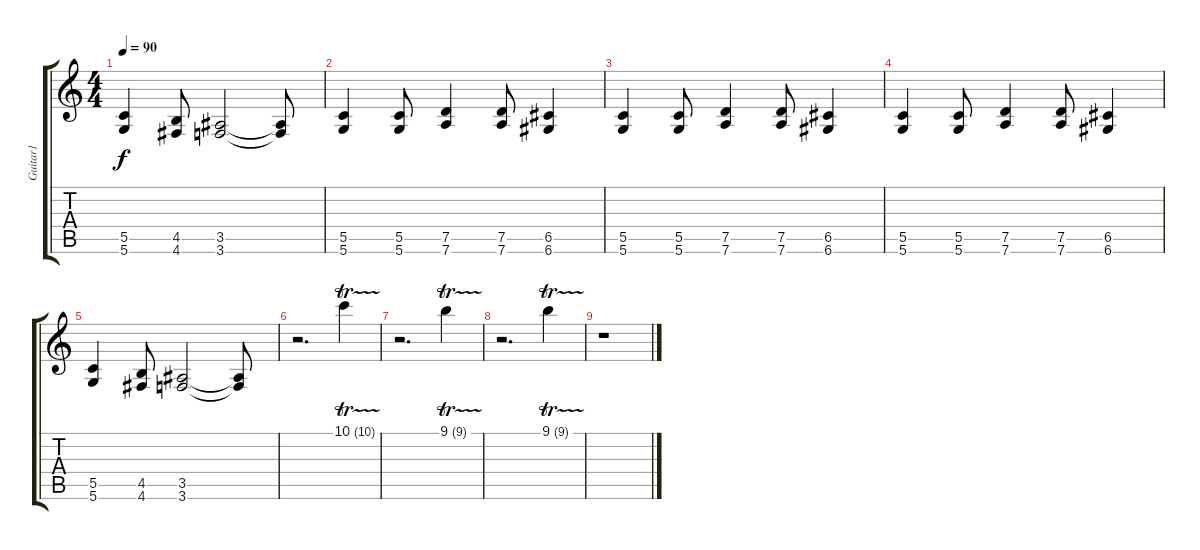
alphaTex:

\track ("Guitar1" "Guitar1") {instrument distortionguitar}
\staff {score tabs}
\tuning (D4 A3 F3 C3 G2 D2) {hide}
\ts (4 4)
\tempo 90
\clef g2
\ks c
(5.5 5.6).4{dy f} (4.5 4.6).8 (3.5 3.6).2 (3.5{t} 3.6{t}).8 |
(5.5 5.6).4 (5.5 5.6).8 (7.5 7.6).4 (7.5 7.6).8 (6.5 6.6).4 |
(5.5 5.6).4 (5.5 5.6).8 (7.5 7.6).4 (7.5 7.6).8 (6.5 6.6).4 |
(5.5 5.6).4 (5.5 5.6).8 (7.5 7.6).4 (7.5 7.6).8 (6.5 6.6).4 |
(5.5 5.6).4 (4.5 4.6).8 (3.5 3.6).2 (3.5{t} 3.6{t}).8 |
r.2{d} 10.1{tr (10 64)}.4 |
r.2{d} 9.1{tr (9 64)}.4 |
r.2{d} 9.1{tr (9 64)}.4 |
r.1
